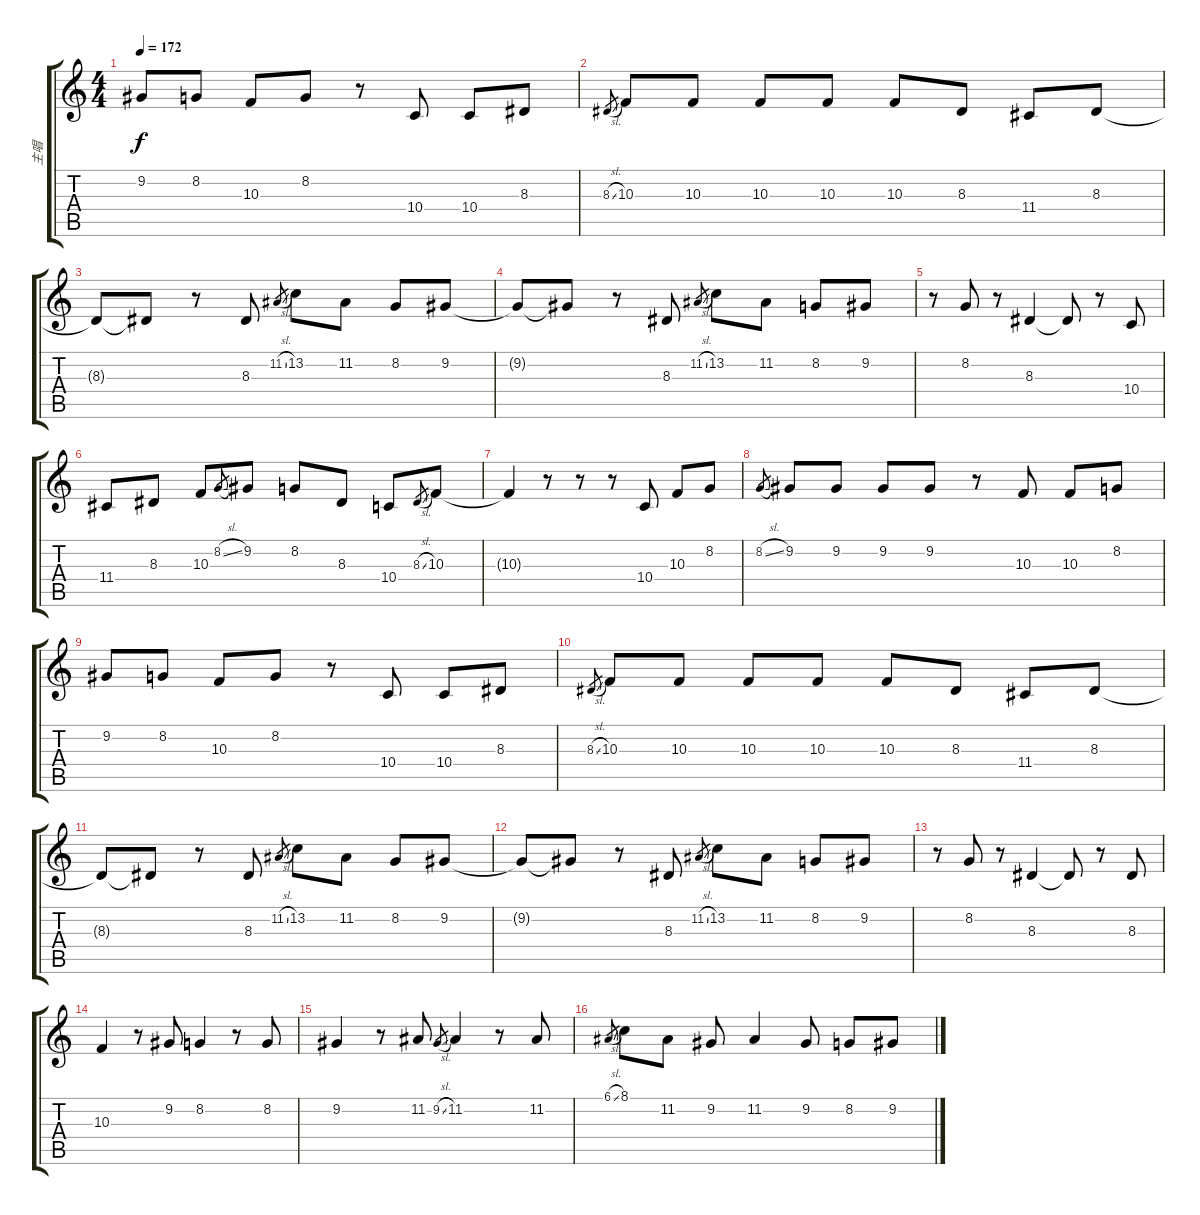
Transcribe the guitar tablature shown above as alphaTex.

\track ("主唱" "主唱") {instrument lead1square}
\staff {score tabs}
\tuning (E4 B3 G3 D3 A2 E2) {hide}
\ts (4 4)
\tempo 172
\clef g2
\ks c
9.2.8{dy f} 8.2.8 10.3.8 8.2.8 r.8 10.4.8 10.4.8 8.3.8 |
8.3{sl}.8{gr} 10.3.8 10.3.8 10.3.8 10.3.8 10.3.8 8.3.8 11.4.8 8.3.8 |
8.3{t}.8 8.3{t}.8 r.8 8.3.8 11.2{sl}.8{gr} 13.2.8 11.2.8 8.2.8 9.2.8 |
9.2{t}.8 9.2{t}.8 r.8 8.3.8 11.2{sl}.8{gr} 13.2.8 11.2.8 8.2.8 9.2.8 |
r.8 8.2.8 r.8 8.3.4 8.3{t}.8 r.8 10.4.8 |
11.4.8 8.3.8 10.3.8 8.2{sl}.8{gr} 9.2.8 8.2.8 8.3.8 10.4.8 8.3{sl}.8{gr} 10.3.8 |
10.3{t}.4 r.8 r.8 r.8 10.4.8 10.3.8 8.2.8 |
8.2{sl}.8{gr} 9.2.8 9.2.8 9.2.8 9.2.8 r.8 10.3.8 10.3.8 8.2.8 |
9.2.8 8.2.8 10.3.8 8.2.8 r.8 10.4.8 10.4.8 8.3.8 |
8.3{sl}.8{gr} 10.3.8 10.3.8 10.3.8 10.3.8 10.3.8 8.3.8 11.4.8 8.3.8 |
8.3{t}.8 8.3{t}.8 r.8 8.3.8 11.2{sl}.8{gr} 13.2.8 11.2.8 8.2.8 9.2.8 |
9.2{t}.8 9.2{t}.8 r.8 8.3.8 11.2{sl}.8{gr} 13.2.8 11.2.8 8.2.8 9.2.8 |
r.8 8.2.8 r.8 8.3.4 8.3{t}.8 r.8 8.3.8 |
10.3.4 r.8 9.2.8 8.2.4 r.8 8.2.8 |
9.2.4 r.8 11.2.8 9.2{sl}.8{gr} 11.2.4 r.8 11.2.8 |
6.1{sl}.8{gr} 8.1.8 11.2.8 9.2.8 11.2.4 9.2.8 8.2.8 9.2.8
